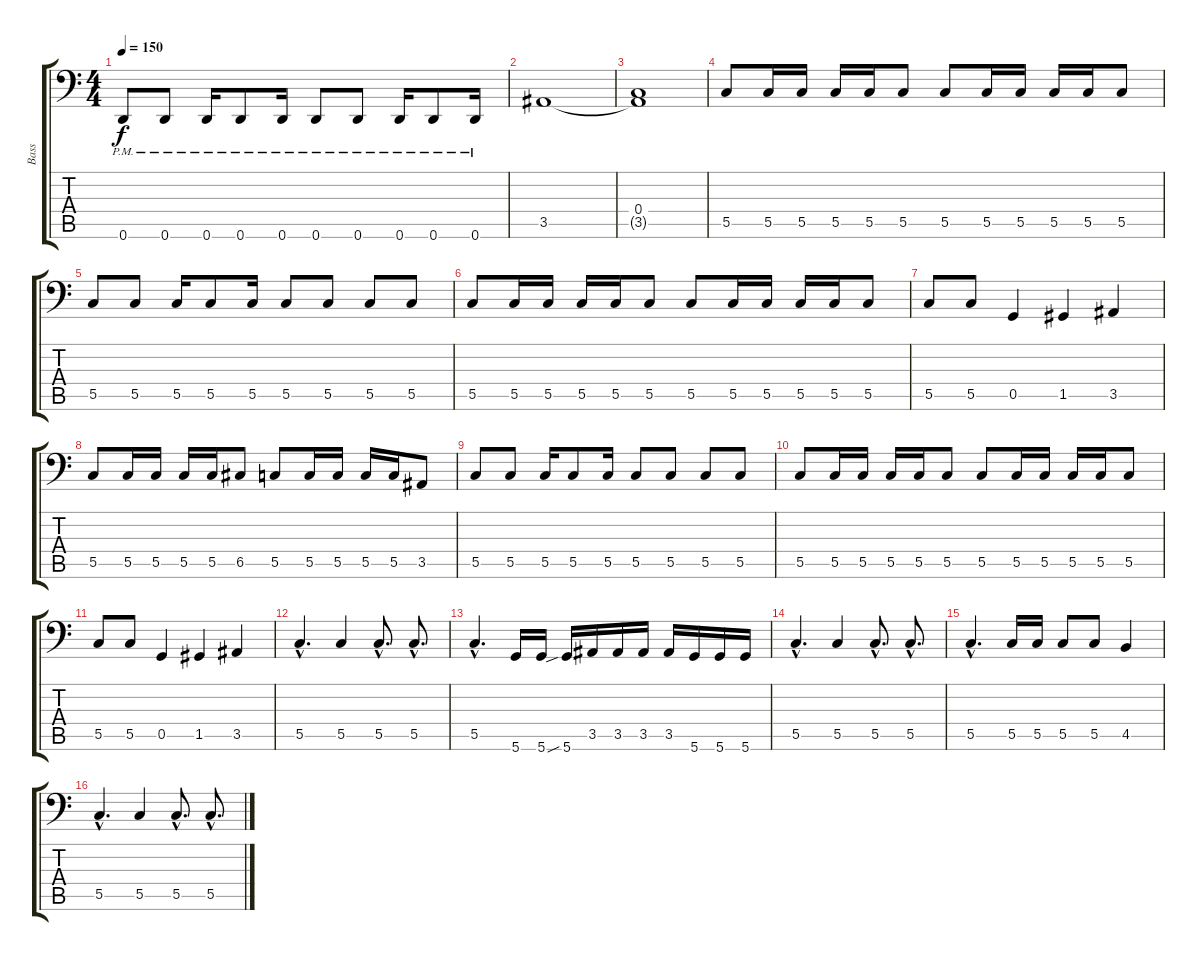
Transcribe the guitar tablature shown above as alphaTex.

\track ("Bass" "Bass") {instrument electricbasspick}
\staff {score tabs}
\tuning (D3 A2 F2 C2 G1 D1) {hide}
\ts (4 4)
\tempo 150
\clef f4
\ks c
0.6{pm}.8{dy f} 0.6{pm}.8 0.6{pm}.16 0.6{pm}.8 0.6{pm}.16 0.6{pm}.8 0.6{pm}.8 0.6{pm}.16 0.6{pm}.8 0.6{pm}.16 |
3.5.1 |
(0.4 3.5{t}).1 |
5.5.8 5.5.16 5.5.16 5.5.16 5.5.16 5.5.8 5.5.8 5.5.16 5.5.16 5.5.16 5.5.16 5.5.8 |
5.5.8 5.5.8 5.5.16 5.5.8 5.5.16 5.5.8 5.5.8 5.5.8 5.5.8 |
5.5.8 5.5.16 5.5.16 5.5.16 5.5.16 5.5.8 5.5.8 5.5.16 5.5.16 5.5.16 5.5.16 5.5.8 |
5.5.8 5.5.8 0.5.4 1.5.4 3.5.4 |
5.5.8 5.5.16 5.5.16 5.5.16 5.5.16 6.5.8 5.5.8 5.5.16 5.5.16 5.5.16 5.5.16 3.5.8 |
5.5.8 5.5.8 5.5.16 5.5.8 5.5.16 5.5.8 5.5.8 5.5.8 5.5.8 |
5.5.8 5.5.16 5.5.16 5.5.16 5.5.16 5.5.8 5.5.8 5.5.16 5.5.16 5.5.16 5.5.16 5.5.8 |
5.5.8 5.5.8 0.5.4 1.5.4 3.5.4 |
5.5{hac}.4{d} 5.5.4 5.5{hac}.8{d} 5.5{hac}.8{d} |
5.5{hac}.4{d} 5.6.16 5.6.16 5.6{sib}.16 3.5.16 3.5.16 3.5.16 3.5.16 5.6.16 5.6.16 5.6.16 |
5.5{hac}.4{d} 5.5.4 5.5{hac}.8{d} 5.5{hac}.8{d} |
5.5{hac}.4{d} 5.5.16 5.5.16 5.5.8 5.5.8 4.5.4 |
5.5{hac}.4{d} 5.5.4 5.5{hac}.8{d} 5.5{hac}.8{d}
